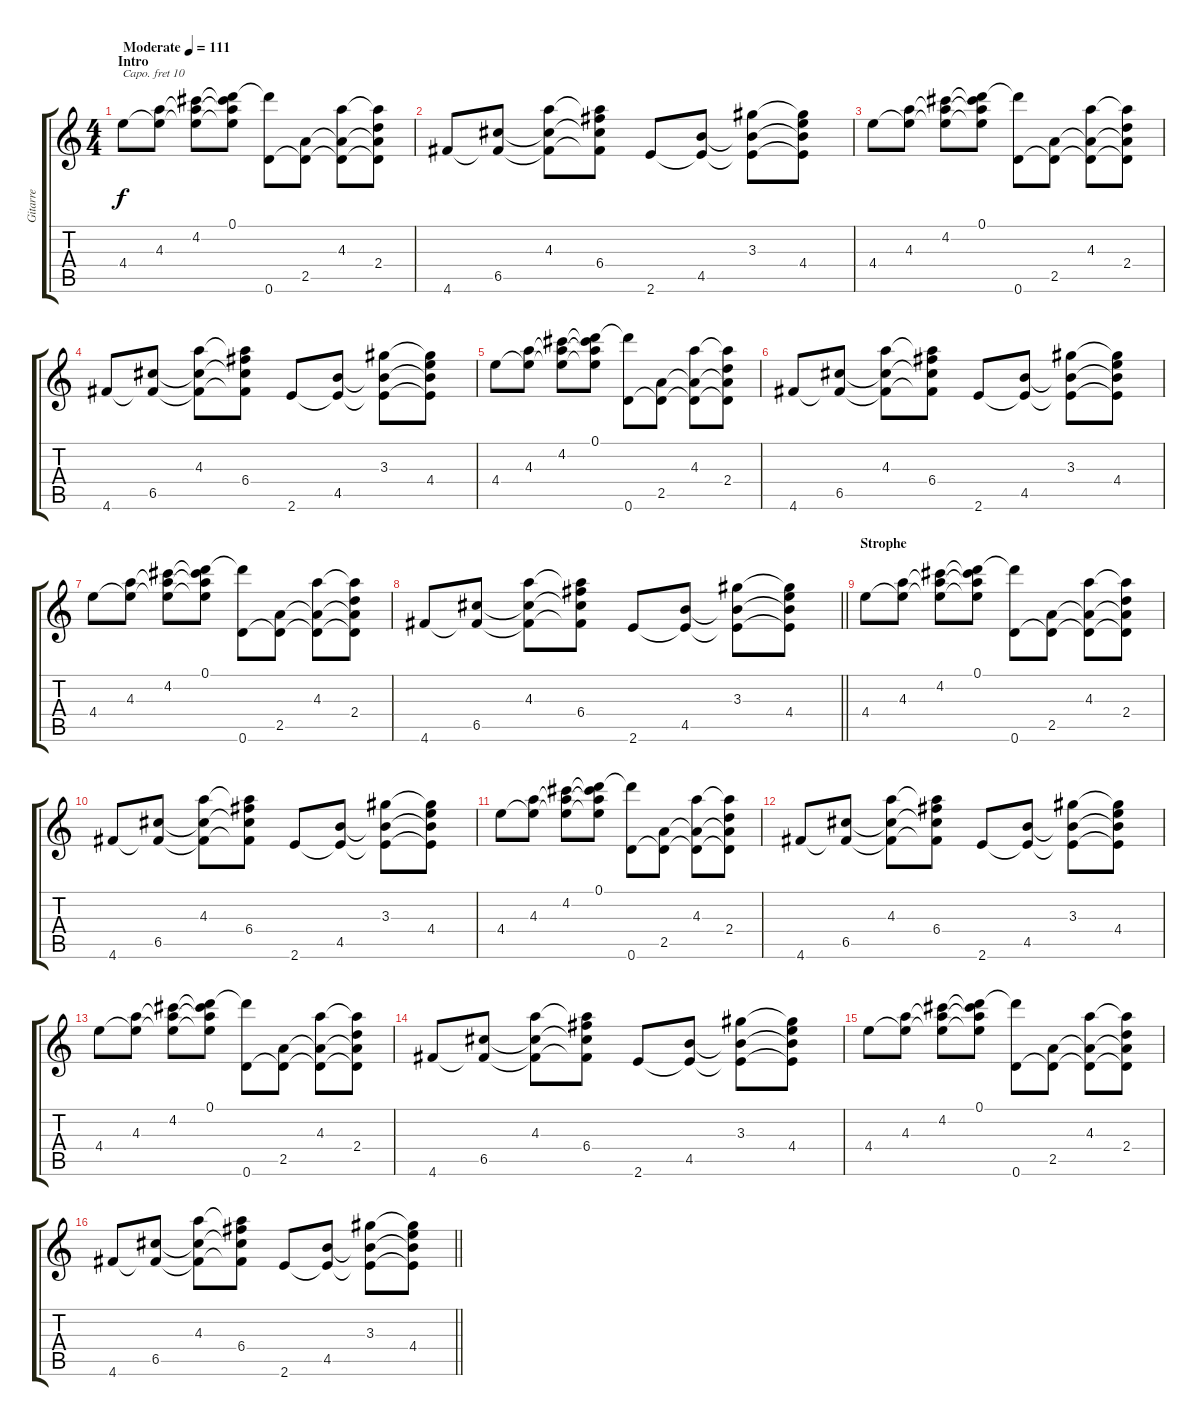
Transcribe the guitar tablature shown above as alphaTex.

\track ("Gitarre" "Gitarre") {instrument acousticguitarsteel}
\staff {score tabs}
\capo 10
\tuning (E4 B3 G3 D3 A2 E2) {hide}
\ts (4 4)
\section ("" "Intro")
\tempo (111 "Moderate")
\clef g2
\ks c
4.4.8{dy f instrument acousticguitarsteel} (4.3 4.4{t}).8 (4.2 4.3{t} 4.4{t}).8 (0.1 4.2{t} 4.3{t} 4.4{t}).8 (0.1{t} 0.6).8 (2.5 0.6{t}).8 (4.3 2.5{t} 0.6{t}).8 (4.3{t} 2.4 2.5{t} 0.6{t}).8 |
4.6.8 (6.5 4.6{t}).8 (4.3 6.5{t} 4.6{t}).8 (4.3{t} 6.4 6.5{t} 4.6{t}).8 2.6.8 (4.5 2.6{t}).8 (3.3 4.5{t} 2.6{t}).8 (3.3{t} 4.4 4.5{t} 2.6{t}).8 |
4.4.8 (4.3 4.4{t}).8 (4.2 4.3{t} 4.4{t}).8 (0.1 4.2{t} 4.3{t} 4.4{t}).8 (0.1{t} 0.6).8 (2.5 0.6{t}).8 (4.3 2.5{t} 0.6{t}).8 (4.3{t} 2.4 2.5{t} 0.6{t}).8 |
4.6.8 (6.5 4.6{t}).8 (4.3 6.5{t} 4.6{t}).8 (4.3{t} 6.4 6.5{t} 4.6{t}).8 2.6.8 (4.5 2.6{t}).8 (3.3 4.5{t} 2.6{t}).8 (3.3{t} 4.4 4.5{t} 2.6{t}).8 |
4.4.8 (4.3 4.4{t}).8 (4.2 4.3{t} 4.4{t}).8 (0.1 4.2{t} 4.3{t} 4.4{t}).8 (0.1{t} 0.6).8 (2.5 0.6{t}).8 (4.3 2.5{t} 0.6{t}).8 (4.3{t} 2.4 2.5{t} 0.6{t}).8 |
4.6.8 (6.5 4.6{t}).8 (4.3 6.5{t} 4.6{t}).8 (4.3{t} 6.4 6.5{t} 4.6{t}).8 2.6.8 (4.5 2.6{t}).8 (3.3 4.5{t} 2.6{t}).8 (3.3{t} 4.4 4.5{t} 2.6{t}).8 |
4.4.8 (4.3 4.4{t}).8 (4.2 4.3{t} 4.4{t}).8 (0.1 4.2{t} 4.3{t} 4.4{t}).8 (0.1{t} 0.6).8 (2.5 0.6{t}).8 (4.3 2.5{t} 0.6{t}).8 (4.3{t} 2.4 2.5{t} 0.6{t}).8 |
\barLineRight lightlight
4.6.8 (6.5 4.6{t}).8 (4.3 6.5{t} 4.6{t}).8 (4.3{t} 6.4 6.5{t} 4.6{t}).8 2.6.8 (4.5 2.6{t}).8 (3.3 4.5{t} 2.6{t}).8 (3.3{t} 4.4 4.5{t} 2.6{t}).8 |
\section ("" "Strophe")
4.4.8 (4.3 4.4{t}).8 (4.2 4.3{t} 4.4{t}).8 (0.1 4.2{t} 4.3{t} 4.4{t}).8 (0.1{t} 0.6).8 (2.5 0.6{t}).8 (4.3 2.5{t} 0.6{t}).8 (4.3{t} 2.4 2.5{t} 0.6{t}).8 |
4.6.8 (6.5 4.6{t}).8 (4.3 6.5{t} 4.6{t}).8 (4.3{t} 6.4 6.5{t} 4.6{t}).8 2.6.8 (4.5 2.6{t}).8 (3.3 4.5{t} 2.6{t}).8 (3.3{t} 4.4 4.5{t} 2.6{t}).8 |
4.4.8 (4.3 4.4{t}).8 (4.2 4.3{t} 4.4{t}).8 (0.1 4.2{t} 4.3{t} 4.4{t}).8 (0.1{t} 0.6).8 (2.5 0.6{t}).8 (4.3 2.5{t} 0.6{t}).8 (4.3{t} 2.4 2.5{t} 0.6{t}).8 |
4.6.8 (6.5 4.6{t}).8 (4.3 6.5{t} 4.6{t}).8 (4.3{t} 6.4 6.5{t} 4.6{t}).8 2.6.8 (4.5 2.6{t}).8 (3.3 4.5{t} 2.6{t}).8 (3.3{t} 4.4 4.5{t} 2.6{t}).8 |
4.4.8 (4.3 4.4{t}).8 (4.2 4.3{t} 4.4{t}).8 (0.1 4.2{t} 4.3{t} 4.4{t}).8 (0.1{t} 0.6).8 (2.5 0.6{t}).8 (4.3 2.5{t} 0.6{t}).8 (4.3{t} 2.4 2.5{t} 0.6{t}).8 |
4.6.8 (6.5 4.6{t}).8 (4.3 6.5{t} 4.6{t}).8 (4.3{t} 6.4 6.5{t} 4.6{t}).8 2.6.8 (4.5 2.6{t}).8 (3.3 4.5{t} 2.6{t}).8 (3.3{t} 4.4 4.5{t} 2.6{t}).8 |
4.4.8 (4.3 4.4{t}).8 (4.2 4.3{t} 4.4{t}).8 (0.1 4.2{t} 4.3{t} 4.4{t}).8 (0.1{t} 0.6).8 (2.5 0.6{t}).8 (4.3 2.5{t} 0.6{t}).8 (4.3{t} 2.4 2.5{t} 0.6{t}).8 |
\barLineRight lightlight
4.6.8 (6.5 4.6{t}).8 (4.3 6.5{t} 4.6{t}).8 (4.3{t} 6.4 6.5{t} 4.6{t}).8 2.6.8 (4.5 2.6{t}).8 (3.3 4.5{t} 2.6{t}).8 (3.3{t} 4.4 4.5{t} 2.6{t}).8
